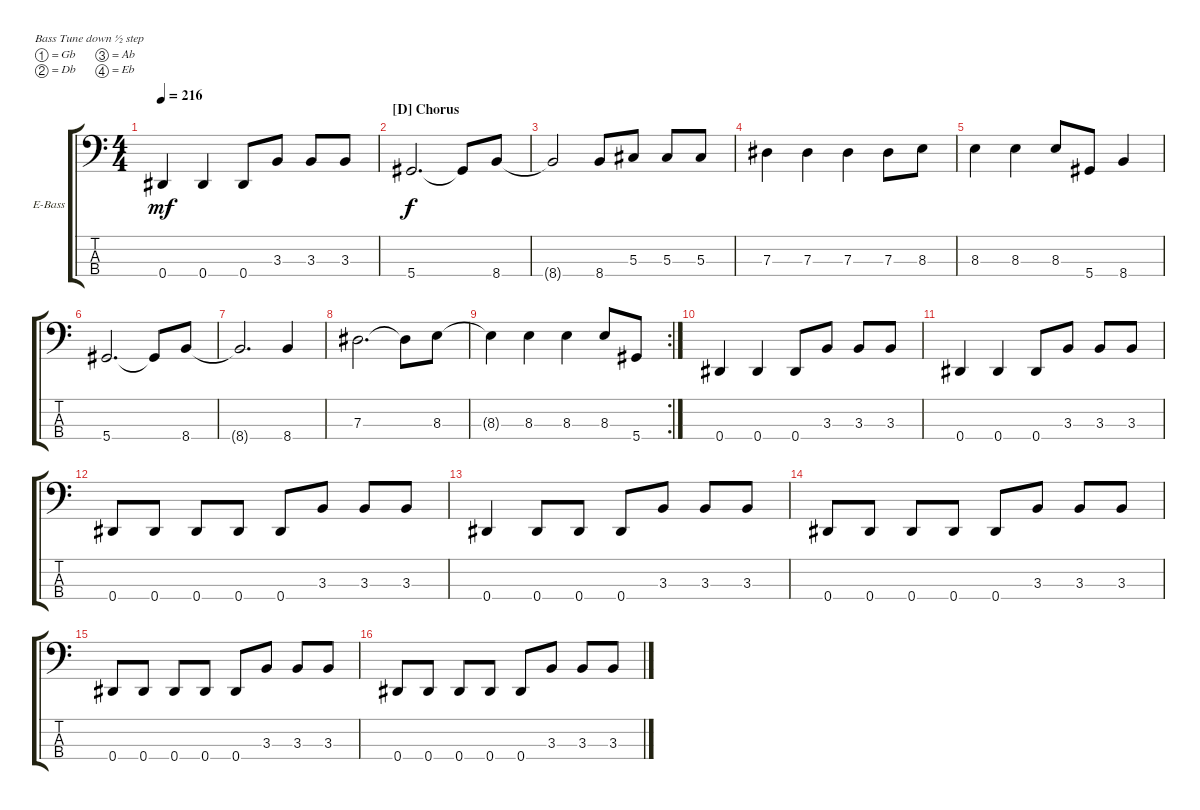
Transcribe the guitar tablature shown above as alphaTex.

\defaultSystemsLayout 4
\bracketExtendMode groupsimilarinstruments
\firstSystemTrackNameOrientation horizontal
\otherSystemsTrackNameOrientation horizontal
\track ("Electric Bass" "E-Bass") {instrument electricbassfinger}
\staff {score tabs}
\tuning (Gb2 Db2 Ab1 Eb1)
\ts (4 4)
\tempo 216
\clef f4
\ks c
0.4.4{dy mf} 0.4.4 0.4.8 3.3.8 3.3.8 3.3.8 |
\section ("D" "Chorus")
5.4.2{d dy f} 5.4{t}.8 8.4.8 |
8.4{t}.2 8.4.8 5.3.8 5.3.8 5.3.8 |
7.3.4 7.3.4 7.3.4 7.3.8 8.3.8 |
8.3.4 8.3.4 8.3.8 5.4.8 8.4.4 |
5.4.2{d} 5.4{t}.8 8.4.8 |
8.4{t}.2{d} 8.4.4 |
7.3.2{d} 7.3{t}.8 8.3.8 |
\rc 2
8.3{t}.4 8.3.4 8.3.4 8.3.8 5.4.8 |
0.4.4 0.4.4 0.4.8 3.3.8 3.3.8 3.3.8 |
0.4.4 0.4.4 0.4.8 3.3.8 3.3.8 3.3.8 |
0.4.8 0.4.8 0.4.8 0.4.8 0.4.8 3.3.8 3.3.8 3.3.8 |
0.4.4 0.4.8 0.4.8 0.4.8 3.3.8 3.3.8 3.3.8 |
0.4.8 0.4.8 0.4.8 0.4.8 0.4.8 3.3.8 3.3.8 3.3.8 |
0.4.8 0.4.8 0.4.8 0.4.8 0.4.8 3.3.8 3.3.8 3.3.8 |
0.4.8 0.4.8 0.4.8 0.4.8 0.4.8 3.3.8 3.3.8 3.3.8
